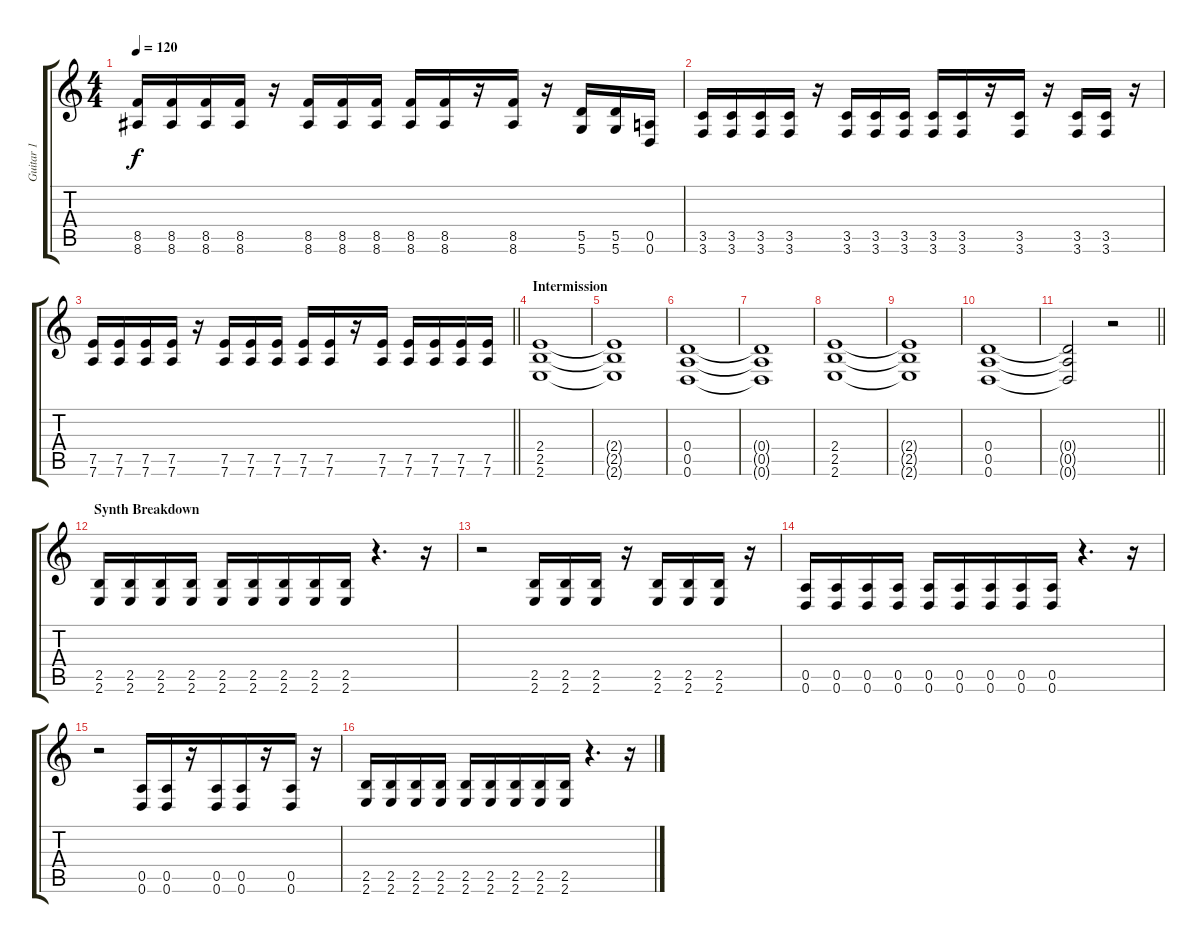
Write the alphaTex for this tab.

\track ("Guitar 1" "Guitar 1") {instrument distortionguitar}
\staff {score tabs}
\tuning (E4 B3 G3 D3 A2 D2) {hide}
\ts (4 4)
\tempo 120
\clef g2
\ks c
(8.5 8.6).16{dy f} (8.5 8.6).16 (8.5 8.6).16 (8.5 8.6).16 r.16 (8.5 8.6).16 (8.5 8.6).16 (8.5 8.6).16 (8.5 8.6).16 (8.5 8.6).16 r.16 (8.5 8.6).16 r.16 (5.5 5.6).16 (5.5 5.6).16 (0.5 0.6).16 |
(3.5 3.6).16 (3.5 3.6).16 (3.5 3.6).16 (3.5 3.6).16 r.16 (3.5 3.6).16 (3.5 3.6).16 (3.5 3.6).16 (3.5 3.6).16 (3.5 3.6).16 r.16 (3.5 3.6).16 r.16 (3.5 3.6).16 (3.5 3.6).16 r.16 |
\barLineRight lightlight
(7.5 7.6).16 (7.5 7.6).16 (7.5 7.6).16 (7.5 7.6).16 r.16 (7.5 7.6).16 (7.5 7.6).16 (7.5 7.6).16 (7.5 7.6).16 (7.5 7.6).16 r.16 (7.5 7.6).16 (7.5 7.6).16 (7.5 7.6).16 (7.5 7.6).16 (7.5 7.6).16 |
\section ("" "Intermission")
(2.4 2.5 2.6).1 |
(2.4{t} 2.5{t} 2.6{t}).1 |
(0.4 0.5 0.6).1 |
(0.4{t} 0.5{t} 0.6{t}).1 |
(2.4 2.5 2.6).1 |
(2.4{t} 2.5{t} 2.6{t}).1 |
(0.4 0.5 0.6).1 |
\barLineRight lightlight
(0.4{t} 0.5{t} 0.6{t}).2{beam merge} r.2 |
\section ("" "Synth Breakdown")
(2.5 2.6).16{beam merge} (2.5 2.6).16 (2.5 2.6).16 (2.5 2.6).16 (2.5 2.6).16{beam merge} (2.5 2.6).16 (2.5 2.6).16{beam merge} (2.5 2.6).16{beam merge} (2.5 2.6).16 r.4{d} r.16 |
r.2{beam merge} (2.5 2.6).16{beam merge} (2.5 2.6).16 (2.5 2.6).16 r.16{beam merge} (2.5 2.6).16 (2.5 2.6).16 (2.5 2.6).16{beam merge} r.16 |
(0.5 0.6).16{beam merge} (0.5 0.6).16 (0.5 0.6).16 (0.5 0.6).16 (0.5 0.6).16{beam merge} (0.5 0.6).16 (0.5 0.6).16{beam merge} (0.5 0.6).16{beam merge} (0.5 0.6).16 r.4{d} r.16 |
r.2{beam merge} (0.5 0.6).16{beam merge} (0.5 0.6).16 r.16 (0.5 0.6).16{beam merge} (0.5 0.6).16 r.16 (0.5 0.6).16{beam merge} r.16 |
(2.5 2.6).16{beam merge} (2.5 2.6).16 (2.5 2.6).16 (2.5 2.6).16 (2.5 2.6).16{beam merge} (2.5 2.6).16 (2.5 2.6).16{beam merge} (2.5 2.6).16{beam merge} (2.5 2.6).16 r.4{d} r.16
